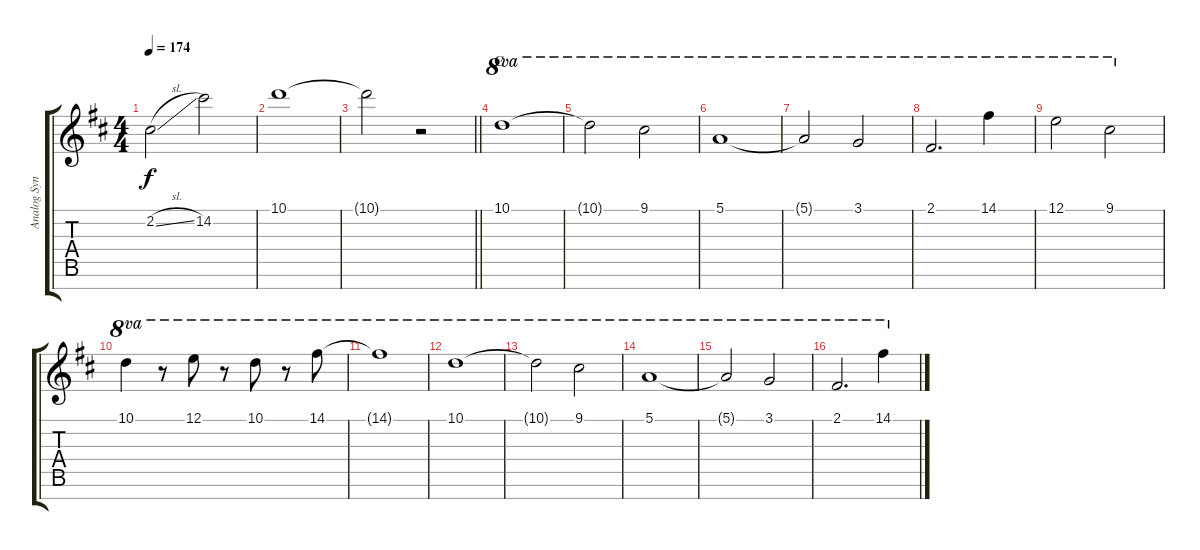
\track ("Analog Synth." "Analog Syn") {instrument lead1square}
\staff {score tabs}
\tuning (E5 B4 G4 D4 A3 E3 B2) {hide}
\ts (4 4)
\tempo 174
\clef g2
\ks bminor
2.2{sl}.2{dy f} 14.2.2 |
10.1.1 |
\barLineRight lightlight
10.1{t}.2 r.2 |
\section ("" "C")
10.1.1{ot 8va} |
10.1{t}.2{ot 8va} 9.1.2{ot 8va} |
5.1.1{ot 8va} |
5.1{t}.2{ot 8va} 3.1.2{ot 8va} |
2.1.2{d ot 8va} 14.1.4{ot 8va} |
12.1.2{ot 8va} 9.1.2{ot 8va} |
10.1.4{ot 8va} r.8{ot 8va} 12.1.8{ot 8va} r.8{ot 8va} 10.1.8{ot 8va} r.8{ot 8va} 14.1.8{ot 8va} |
14.1{t}.1{ot 8va} |
10.1.1{ot 8va} |
10.1{t}.2{ot 8va} 9.1.2{ot 8va} |
5.1.1{ot 8va} |
5.1{t}.2{ot 8va} 3.1.2{ot 8va} |
2.1.2{d ot 8va} 14.1.4{ot 8va}
